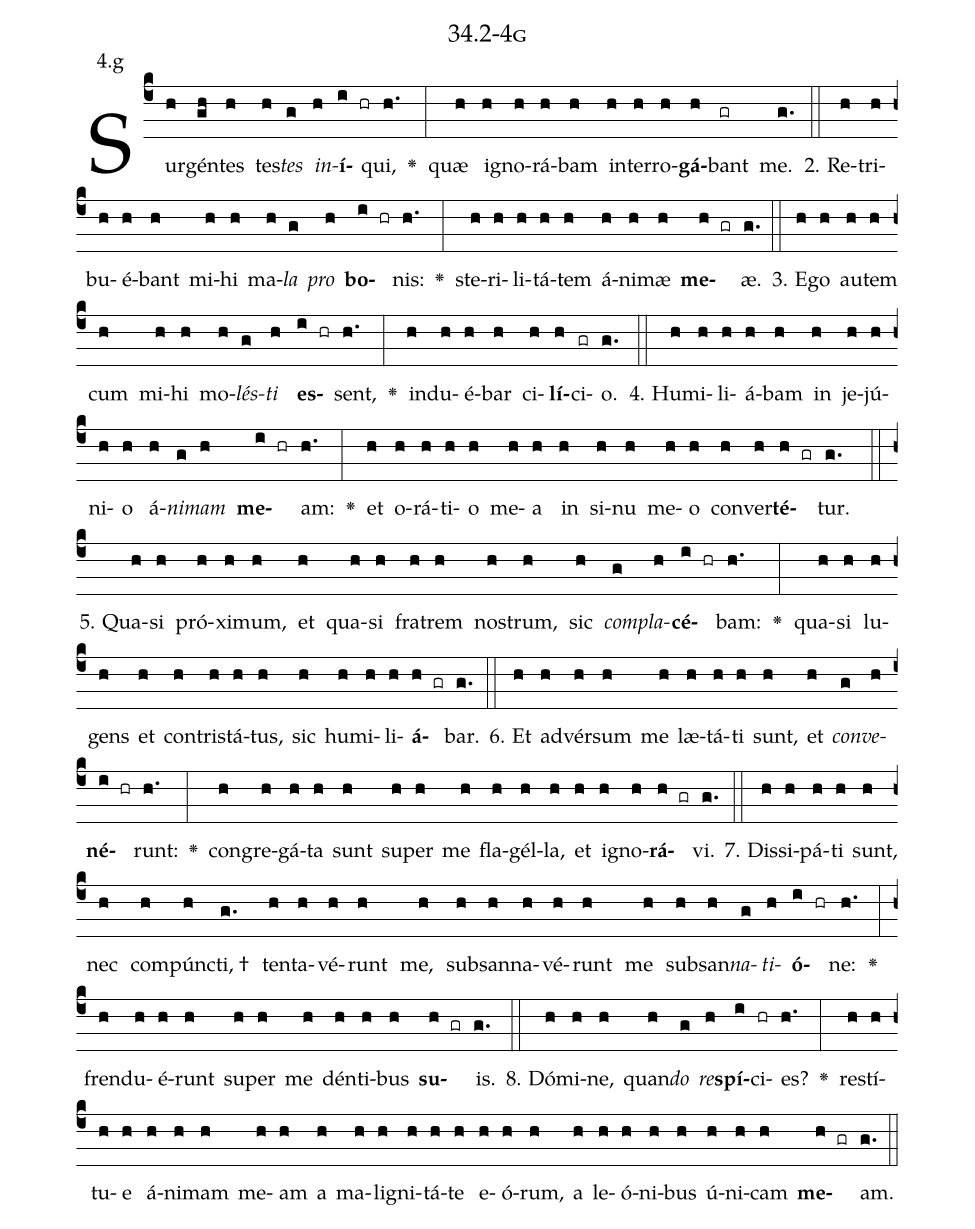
name: 34.2-4g;
annotation: 4.g;
%%
(c4)Sur(h)gén(gh)tes(h) tes(h)<i>tes</i>(g) <i>in</i>(h)<b>í</b>(i hr)qui,(h.) <v>\greheightstar</v>(:) quæ(h) i(h)gno(h)rá(h)bam(h) in(h)ter(h)ro(h)<b>gá</b>(h)bant(gr) me.(g.) (::)
2. Re(h)tri(h)bu(h)é(h)bant(h) mi(h)hi(h) ma(h)<i>la</i>(g) <i>pro</i>(h) <b>bo</b>(i hr)nis:(h.) <v>\greheightstar</v>(:) ste(h)ri(h)li(h)tá(h)tem(h) á(h)ni(h)mæ(h) <b>me</b>(h gr)æ.(g.) (::)
3. E(h)go(h) au(h)tem(h) cum(h) mi(h)hi(h) mo(h)<i>lés</i>(g)<i>ti</i>(h) <b>es</b>(i hr)sent,(h.) <v>\greheightstar</v>(:) ind(h)u(h)é(h)bar(h) ci(h)<b>lí</b>(h)ci(gr)o.(g.) (::)
4. Hu(h)mi(h)li(h)á(h)bam(h) in(h) je(h)jú(h)ni(h)o(h) á(h)<i>ni</i>(g)<i>mam</i>(h) <b>me</b>(i hr)am:(h.) <v>\greheightstar</v>(:) et(h) o(h)rá(h)ti(h)o(h) me(h)a(h) in(h) si(h)nu(h) me(h)o(h) con(h)ver(h)<b>té</b>(h gr)tur.(g.) (::)
5. Qua(h)si(h) pró(h)xi(h)mum,(h) et(h) qua(h)si(h) fra(h)trem(h) nos(h)trum,(h) sic(h) <i>com</i>(g)<i>pla</i>(h)<b>cé</b>(i hr)bam:(h.) <v>\greheightstar</v>(:) qua(h)si(h) lu(h)gens(h) et(h) con(h)tris(h)tá(h)tus,(h) sic(h) hu(h)mi(h)li(h)<b>á</b>(h gr)bar.(g.) (::)
6. Et(h) ad(h)vér(h)sum(h) me(h) læ(h)tá(h)ti(h) sunt,(h) et(h) <i>con</i>(g)<i>ve</i>(h)<b>né</b>(i hr)runt:(h.) <v>\greheightstar</v>(:) con(h)gre(h)gá(h)ta(h) sunt(h) su(h)per(h) me(h) fla(h)gél(h)la,(h) et(h) i(h)gno(h)<b>rá</b>(h gr)vi.(g.) (::)
7. Dis(h)si(h)pá(h)ti(h) sunt,(h) nec(h) com(h)púnc(h)ti, †(g.) ten(h)ta(h)vé(h)runt(h) me,(h) sub(h)san(h)na(h)vé(h)runt(h) me(h) sub(h)san(h)<i>na</i>(g)<i>ti</i>(h)<b>ó</b>(i hr)ne:(h.) <v>\greheightstar</v>(:) fren(h)du(h)é(h)runt(h) su(h)per(h) me(h) dén(h)ti(h)bus(h) <b>su</b>(h gr)is.(g.) (::)
8. Dó(h)mi(h)ne,(h) quan(h)<i>do</i>(g) <i>re</i>(h)<b>spí</b>(i)ci(hr)es?(h.) <v>\greheightstar</v>(:) re(h)stí(h)tu(h)e(h) á(h)ni(h)mam(h) me(h)am(h) a(h) ma(h)li(h)gni(h)tá(h)te(h) e(h)ó(h)rum,(h) a(h) le(h)ó(h)ni(h)bus(h) ú(h)ni(h)cam(h) <b>me</b>(h gr)am.(g.) (::)
